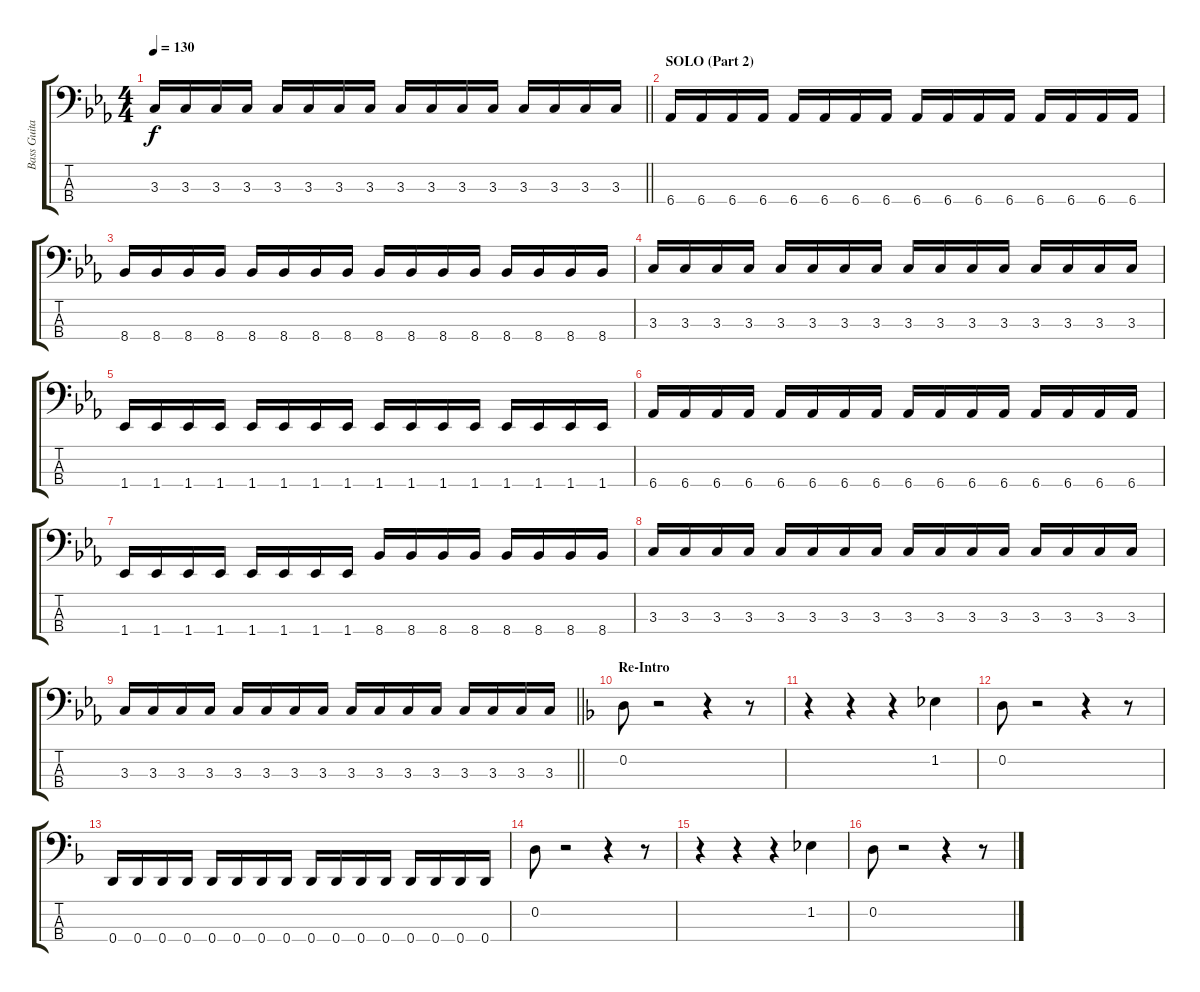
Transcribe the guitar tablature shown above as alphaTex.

\track ("Bass Guitar" "Bass Guita") {instrument electricbassfinger}
\staff {score tabs}
\tuning (G2 D2 A1 D1) {hide}
\ts (4 4)
\tempo 130
\clef f4
\barLineRight lightlight
\ks cminor
3.3.16{dy f} 3.3.16 3.3.16 3.3.16 3.3.16 3.3.16 3.3.16 3.3.16 3.3.16 3.3.16 3.3.16 3.3.16 3.3.16 3.3.16 3.3.16 3.3.16 |
\section ("" "SOLO (Part 2)")
6.4.16 6.4.16 6.4.16 6.4.16 6.4.16 6.4.16 6.4.16 6.4.16 6.4.16 6.4.16 6.4.16 6.4.16 6.4.16 6.4.16 6.4.16 6.4.16 |
8.4.16 8.4.16 8.4.16 8.4.16 8.4.16 8.4.16 8.4.16 8.4.16 8.4.16 8.4.16 8.4.16 8.4.16 8.4.16 8.4.16 8.4.16 8.4.16 |
3.3.16 3.3.16 3.3.16 3.3.16 3.3.16 3.3.16 3.3.16 3.3.16 3.3.16 3.3.16 3.3.16 3.3.16 3.3.16 3.3.16 3.3.16 3.3.16 |
1.4.16 1.4.16 1.4.16 1.4.16 1.4.16 1.4.16 1.4.16 1.4.16 1.4.16 1.4.16 1.4.16 1.4.16 1.4.16 1.4.16 1.4.16 1.4.16 |
6.4.16 6.4.16 6.4.16 6.4.16 6.4.16 6.4.16 6.4.16 6.4.16 6.4.16 6.4.16 6.4.16 6.4.16 6.4.16 6.4.16 6.4.16 6.4.16 |
1.4.16 1.4.16 1.4.16 1.4.16 1.4.16 1.4.16 1.4.16 1.4.16 8.4.16 8.4.16 8.4.16 8.4.16 8.4.16 8.4.16 8.4.16 8.4.16 |
3.3.16 3.3.16 3.3.16 3.3.16 3.3.16 3.3.16 3.3.16 3.3.16 3.3.16 3.3.16 3.3.16 3.3.16 3.3.16 3.3.16 3.3.16 3.3.16 |
\barLineRight lightlight
3.3.16 3.3.16 3.3.16 3.3.16 3.3.16 3.3.16 3.3.16 3.3.16 3.3.16 3.3.16 3.3.16 3.3.16 3.3.16 3.3.16 3.3.16 3.3.16 |
\section ("" "Re-Intro")
\ks dminor
0.2.8 r.2 r.4 r.8 |
r.4 r.4 r.4 1.2.4 |
0.2.8 r.2 r.4 r.8 |
0.4.16 0.4.16 0.4.16 0.4.16 0.4.16 0.4.16 0.4.16 0.4.16 0.4.16 0.4.16 0.4.16 0.4.16 0.4.16 0.4.16 0.4.16 0.4.16 |
0.2.8 r.2 r.4 r.8 |
r.4 r.4 r.4 1.2.4 |
0.2.8 r.2 r.4 r.8
